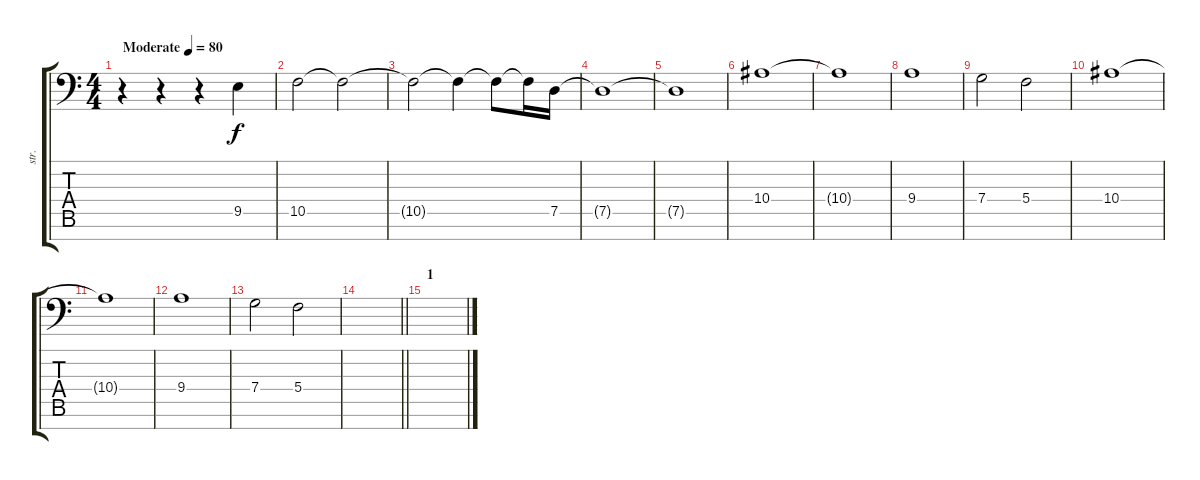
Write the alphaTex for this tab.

\track ("str." "str.") {instrument stringensemble1}
\staff {score tabs}
\tuning (D4 A3 F3 C3 G2 D2 G1) {hide}
\ts (4 4)
\tempo (80 "Moderate")
\clef f4
\ks c
r.4{dy f instrument stringensemble1} r.4 r.4 9.5.4 |
10.5.2 10.5{t}.2 |
10.5{t}.2 10.5{t}.4 10.5{t}.8 10.5{t}.16 7.5.16 |
7.5{t}.1 |
7.5{t}.1 |
10.4.1 |
10.4{t}.1 |
9.4.1 |
7.4.2 5.4.2 |
10.4.1 |
10.4{t}.1 |
9.4.1 |
7.4.2 5.4.2 |
\barLineRight lightlight
|
\section ("" "1")
